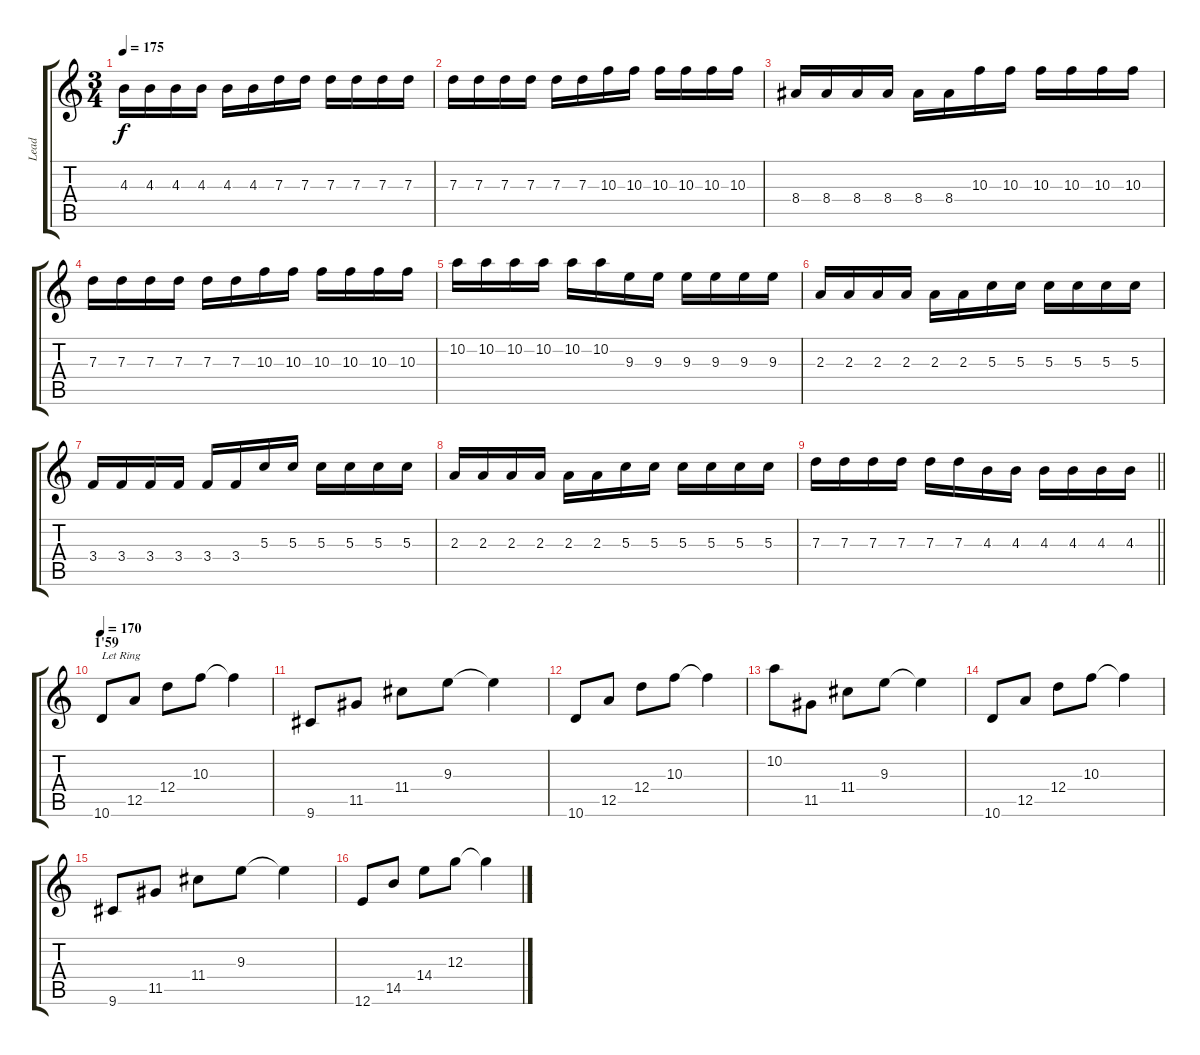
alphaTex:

\track ("Lead" "Lead") {instrument distortionguitar}
\staff {score tabs}
\tuning (E4 B3 G3 D3 A2 E2) {hide}
\ts (3 4)
\tempo 175
\clef g2
\ks c
4.3.16{dy f} 4.3.16 4.3.16 4.3.16 4.3.16 4.3.16 7.3.16 7.3.16 7.3.16 7.3.16 7.3.16 7.3.16 |
7.3.16 7.3.16 7.3.16 7.3.16 7.3.16 7.3.16 10.3.16 10.3.16 10.3.16 10.3.16 10.3.16 10.3.16 |
8.4.16 8.4.16 8.4.16 8.4.16 8.4.16 8.4.16 10.3.16 10.3.16 10.3.16 10.3.16 10.3.16 10.3.16 |
7.3.16 7.3.16 7.3.16 7.3.16 7.3.16 7.3.16 10.3.16 10.3.16 10.3.16 10.3.16 10.3.16 10.3.16 |
10.2.16 10.2.16 10.2.16 10.2.16 10.2.16 10.2.16 9.3.16 9.3.16 9.3.16 9.3.16 9.3.16 9.3.16 |
2.3.16 2.3.16 2.3.16 2.3.16 2.3.16 2.3.16 5.3.16 5.3.16 5.3.16 5.3.16 5.3.16 5.3.16 |
3.4.16 3.4.16 3.4.16 3.4.16 3.4.16 3.4.16 5.3.16 5.3.16 5.3.16 5.3.16 5.3.16 5.3.16 |
2.3.16 2.3.16 2.3.16 2.3.16 2.3.16 2.3.16 5.3.16 5.3.16 5.3.16 5.3.16 5.3.16 5.3.16 |
\barLineRight lightlight
7.3.16 7.3.16 7.3.16 7.3.16 7.3.16 7.3.16 4.3.16 4.3.16 4.3.16 4.3.16 4.3.16 4.3.16 |
\section ("" "1'59")
\tempo 170
10.6.8{txt "Let Ring "} 12.5.8 12.4.8 10.3.8 10.3{t}.4 |
9.6.8 11.5.8 11.4.8 9.3.8 9.3{t}.4 |
10.6.8 12.5.8 12.4.8 10.3.8 10.3{t}.4 |
10.2.8 11.5.8 11.4.8 9.3.8 9.3{t}.4 |
10.6.8 12.5.8 12.4.8 10.3.8 10.3{t}.4 |
9.6.8 11.5.8 11.4.8 9.3.8 9.3{t}.4 |
12.6.8 14.5.8 14.4.8 12.3.8 12.3{t}.4
